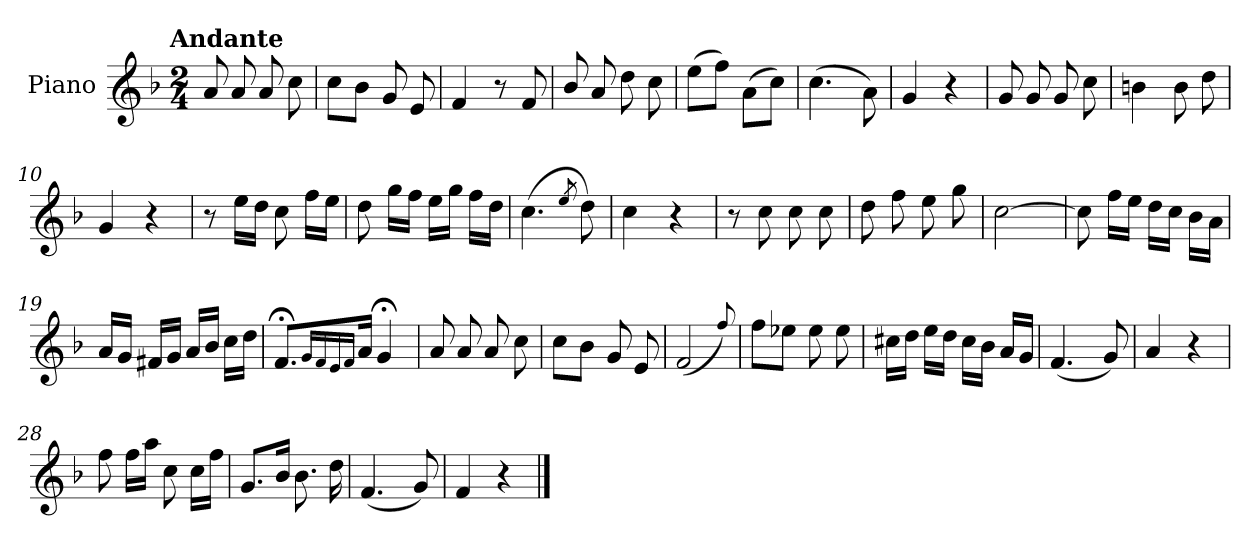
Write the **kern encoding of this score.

**kern
*part1
*staff1
*I"Piano
*I'Pno.
*clefG2
*k[b-]
!!LO:TX:omd:t=Andante
*M2/4
*MM92
=1
8a/
8a/
8a/
8cc\
=2
8cc\L
8b-\J
8g/
8e/
=3
4f/
8r
8f/
=4
8b-/
8a/
8dd\
8cc\
!!LO:LB:g=z
=5
(>8ee\L
8ff\J)
(>8a\L
8cc\J)
=6
(>4.cc\
8a\)
=7
4g/
4r
=8
8g/
8g/
8g/
8cc\
=9
4bn\
8b\
8dd\
=10
4g/
4r
=11
8r
16ee\LL
16dd\JJ
8cc\
16ff\LL
16ee\JJ
!!LO:LB:g=z
=12
8dd\
16gg\LL
16ff\JJ
16ee\LL
16gg\JJ
16ff\LL
16dd\JJ
=13
(>4.cc\
8qee/
8dd\)
=14
4cc\
4r
=15
8r
8cc\
8cc\
8cc\
=16
8dd\
8ff\
8ee\
8gg\
=17
[2cc\
!!LO:LB:g=z
=18
8cc\]
16ff\LL
16ee\JJ
16dd\LL
16cc\JJ
16b-\LL
16a\JJ
=19
16a/LL
16g/JJ
16f#X/LL
16g/JJ
16a/LL
16b-/JJ
16cc\LL
16dd\JJ
=20
8.f;</L
16qqg/LL
16qqf/
16qqe/
16qqf/JJ
16a/Jk
4g;</
=21
8a/
8a/
8a/
8cc\
!!LO:LB:g=z
=22
8cc\L
8b-\J
8g/
8e/
=23
(<2f/
8qqff/)
=24
8ff\L
8ee-X\J
8ee-\
8ee-\
=25
16cc#X\LL
16dd\JJ
16ee\LL
16dd\JJ
16cc#\LL
16b-\JJ
16a/LL
16g/JJ
=26
(<4.f/
8g/)
!!LO:LB:g=z
=27
4a/
4r
=28
8ff\
16ff\LL
16aa\JJ
8cc\
16cc\LL
16ff\JJ
=29
8.g/L
16b-/Jk
8.b-\
16dd\
=30
(<4.f/
8g/)
=31
4f/
4r
==
*-
